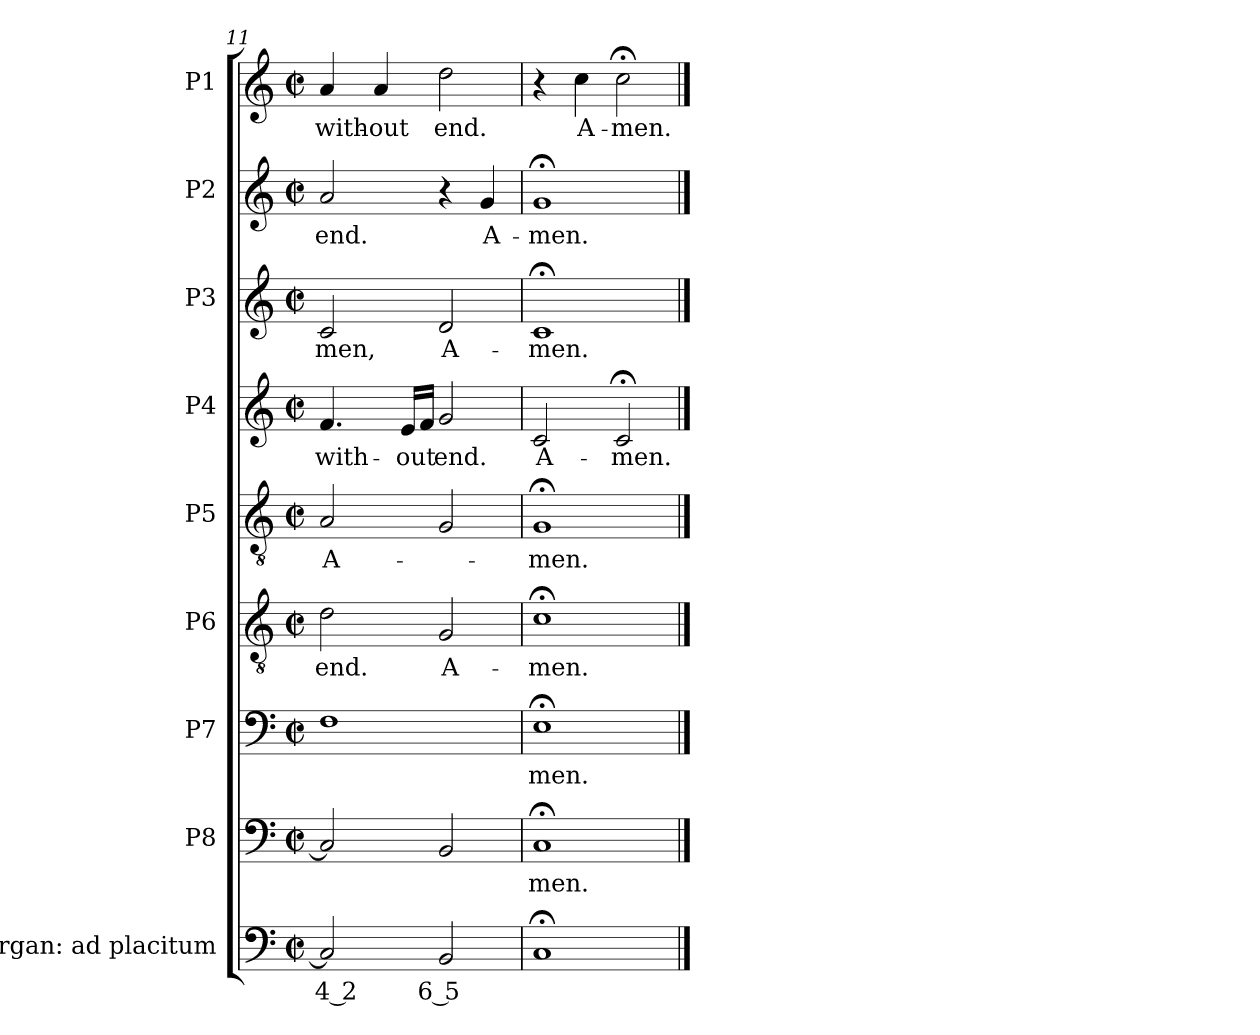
**kern	**text	**kern	**text	**kern	**text	**kern	**text	**kern	**text	**kern	**text	**kern	**text	**kern	**text	**kern	**text
*part9	*part9	*part8	*part8	*part7	*part7	*part6	*part6	*part5	*part5	*part4	*part4	*part3	*part3	*part2	*part2	*part1	*part1
*staff9	*staff9	*staff8	*staff8	*staff7	*staff7	*staff6	*staff6	*staff5	*staff5	*staff4	*staff4	*staff3	*staff3	*staff2	*staff2	*staff1	*staff1
*I"Organ: ad placitum	*	*I"P8	*	*I"P7	*	*I"P6	*	*I"P5	*	*I"P4	*	*I"P3	*	*I"P2	*	*I"P1	*
*I'Org.	*	*	*	*	*	*	*	*	*	*	*	*	*	*	*	*	*
*clefF4	*	*clefF4	*	*clefF4	*	*clefGv2	*	*clefGv2	*	*clefG2	*	*clefG2	*	*clefG2	*	*clefG2	*
*	*	*	*	*	*	*ITrd7c12	*	*ITrd7c12	*	*	*	*	*	*	*	*	*
*k[]	*	*k[]	*	*k[]	*	*k[]	*	*k[]	*	*k[]	*	*k[]	*	*k[]	*	*k[]	*
*C:	*	*C:	*	*C:	*	*C:	*	*C:	*	*C:	*	*C:	*	*C:	*	*C:	*
*M2/2	*	*M2/2	*	*M2/2	*	*M2/2	*	*M2/2	*	*M2/2	*	*M2/2	*	*M2/2	*	*M2/2	*
*met(c|)	*	*met(c|)	*	*met(c|)	*	*met(c|)	*	*met(c|)	*	*met(c|)	*	*met(c|)	*	*met(c|)	*	*met(c|)	*
=11	=11	=11	=11	=11	=11	=11	=11	=11	=11	=11	=11	=11	=11	=11	=11	=11	=11
!	!LO:LY:b:color=#000000	!	!	!	!	!	!	!	!	!	!	!	!	!	!	!	!
!	!	!	!	!	!	!	!LO:LY:b:color=#000000	!	!	!	!	!	!	!	!	!	!
!	!	!	!	!	!	!	!	!	!LO:LY:b:color=#000000	!	!	!	!	!	!	!	!
!	!	!	!	!	!	!	!	!	!	!	!LO:LY:b:color=#000000	!	!	!	!	!	!
!	!	!	!	!	!	!	!	!	!	!	!	!	!LO:LY:b:color=#000000	!	!	!	!
!	!	!	!	!	!	!	!	!	!	!	!	!	!	!	!LO:LY:b:color=#000000	!	!
!	!	!	!	!	!	!	!	!	!	!	!	!	!	!	!	!	!LO:LY:b:color=#000000
2Ci/]	4 2	2Ci/]	.	1Fi	.	2Di\	end.	2AAi/	A-	4.fi/	with-	2ci/	-men,	2ai/	end.	4ai/	with-
!	!	!	!	!	!	!	!	!	!	!	!	!	!	!	!	!	!LO:LY:b:color=#000000
.	.	.	.	.	.	.	.	.	.	.	.	.	.	.	.	4ai/	-out
!	!	!	!	!	!	!	!	!	!	!	!LO:LY:b:color=#000000	!	!	!	!	!	!
.	.	.	.	.	.	.	.	.	.	16ei/LL	-out	.	.	.	.	.	.
.	.	.	.	.	.	.	.	.	.	16fi/JJ	.	.	.	.	.	.	.
!	!LO:LY:b:color=#000000	!	!	!	!	!	!	!	!	!	!	!	!	!	!	!	!
!	!	!	!	!	!	!	!LO:LY:b:color=#000000	!	!	!	!	!	!	!	!	!	!
!	!	!	!	!	!	!	!	!	!	!	!LO:LY:b:color=#000000	!	!	!	!	!	!
!	!	!	!	!	!	!	!	!	!	!	!	!	!LO:LY:b:color=#000000	!	!	!	!
!	!	!	!	!	!	!	!	!	!	!	!	!	!	!	!	!	!LO:LY:b:color=#000000
2BBi/	6 5	2BBi/	.	.	.	2GGi/	A-	2GGi/	.	2gi/	end.	2di/	A-	4r	.	2ddi\	end.
!	!	!	!	!	!	!	!	!	!	!	!	!	!	!	!LO:LY:b:color=#000000	!	!
.	.	.	.	.	.	.	.	.	.	.	.	.	.	4gi/	A-	.	.
=12	=12	=12	=12	=12	=12	=12	=12	=12	=12	=12	=12	=12	=12	=12	=12	=12	=12
!	!	!	!LO:LY:b:color=#000000	!	!	!	!	!	!	!	!	!	!	!	!	!	!
!	!	!	!	!	!LO:LY:b:color=#000000	!	!	!	!	!	!	!	!	!	!	!	!
!	!	!	!	!	!	!	!LO:LY:b:color=#000000	!	!	!	!	!	!	!	!	!	!
!	!	!	!	!	!	!	!	!	!LO:LY:b:color=#000000	!	!	!	!	!	!	!	!
!	!	!	!	!	!	!	!	!	!	!	!LO:LY:b:color=#000000	!	!	!	!	!	!
!	!	!	!	!	!	!	!	!	!	!	!	!	!LO:LY:b:color=#000000	!	!	!	!
!	!	!	!	!	!	!	!	!	!	!	!	!	!	!	!LO:LY:b:color=#000000	!	!
1C;i	.	1C;i	-men.	1E;i	-men.	1C;i	-men.	1GG;i	-men.	2ci/	A-	1c;i	-men.	1g;i	-men.	4r	.
!	!	!	!	!	!	!	!	!	!	!	!	!	!	!	!	!	!LO:LY:b:color=#000000
.	.	.	.	.	.	.	.	.	.	.	.	.	.	.	.	4cci\	A-
!	!	!	!	!	!	!	!	!	!	!	!LO:LY:b:color=#000000	!	!	!	!	!	!
!	!	!	!	!	!	!	!	!	!	!	!	!	!	!	!	!	!LO:LY:b:color=#000000
.	.	.	.	.	.	.	.	.	.	2c;i/	-men.	.	.	.	.	2cc;i\	-men.
==	==	==	==	==	==	==	==	==	==	==	==	==	==	==	==	==	==
*-	*-	*-	*-	*-	*-	*-	*-	*-	*-	*-	*-	*-	*-	*-	*-	*-	*-
